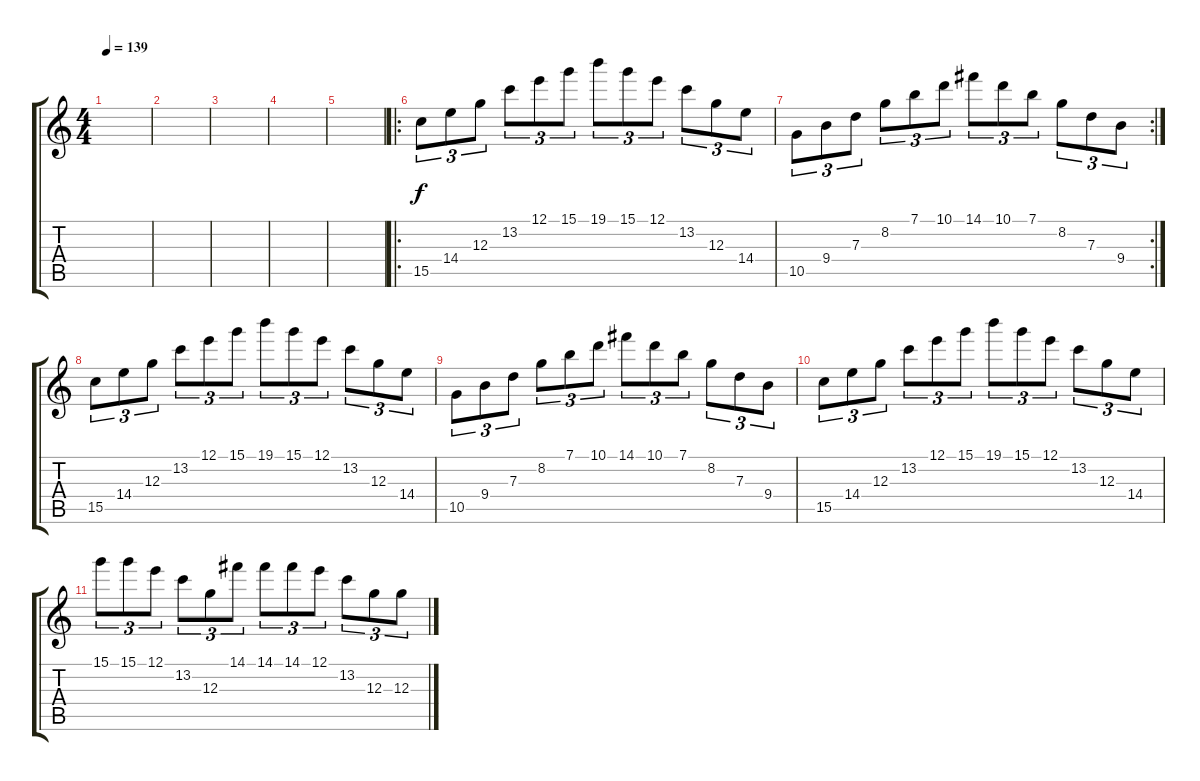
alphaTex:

\track "" {instrument acousticguitarnylon}
\staff {score tabs}
\tuning (E4 B3 G3 D3 A2 E2) {hide}
\ts (4 4)
\tempo 139
\clef g2
\ks c
|
|
|
|
|
\ro
15.5.8{tu (3 2)} 14.4.8{tu (3 2)} 12.3.8{tu (3 2)} 13.2.8{tu (3 2)} 12.1.8{tu (3 2)} 15.1.8{tu (3 2)} 19.1.8{tu (3 2)} 15.1.8{tu (3 2)} 12.1.8{tu (3 2)} 13.2.8{tu (3 2)} 12.3.8{tu (3 2)} 14.4.8{tu (3 2)} |
\rc 2
10.5.8{tu (3 2)} 9.4.8{tu (3 2)} 7.3.8{tu (3 2)} 8.2.8{tu (3 2)} 7.1.8{tu (3 2)} 10.1.8{tu (3 2)} 14.1.8{tu (3 2)} 10.1.8{tu (3 2)} 7.1.8{tu (3 2)} 8.2.8{tu (3 2)} 7.3.8{tu (3 2)} 9.4.8{tu (3 2)} |
15.5.8{tu (3 2)} 14.4.8{tu (3 2)} 12.3.8{tu (3 2)} 13.2.8{tu (3 2)} 12.1.8{tu (3 2)} 15.1.8{tu (3 2)} 19.1.8{tu (3 2)} 15.1.8{tu (3 2)} 12.1.8{tu (3 2)} 13.2.8{tu (3 2)} 12.3.8{tu (3 2)} 14.4.8{tu (3 2)} |
10.5.8{tu (3 2)} 9.4.8{tu (3 2)} 7.3.8{tu (3 2)} 8.2.8{tu (3 2)} 7.1.8{tu (3 2)} 10.1.8{tu (3 2)} 14.1.8{tu (3 2)} 10.1.8{tu (3 2)} 7.1.8{tu (3 2)} 8.2.8{tu (3 2)} 7.3.8{tu (3 2)} 9.4.8{tu (3 2)} |
15.5.8{tu (3 2)} 14.4.8{tu (3 2)} 12.3.8{tu (3 2)} 13.2.8{tu (3 2)} 12.1.8{tu (3 2)} 15.1.8{tu (3 2)} 19.1.8{tu (3 2)} 15.1.8{tu (3 2)} 12.1.8{tu (3 2)} 13.2.8{tu (3 2)} 12.3.8{tu (3 2)} 14.4.8{tu (3 2)} |
15.1.8{tu (3 2)} 15.1.8{tu (3 2)} 12.1.8{tu (3 2)} 13.2.8{tu (3 2)} 12.3.8{tu (3 2)} 14.1.8{tu (3 2)} 14.1.8{tu (3 2)} 14.1.8{tu (3 2)} 12.1.8{tu (3 2)} 13.2.8{tu (3 2)} 12.3.8{tu (3 2)} 12.3.8{tu (3 2)}
